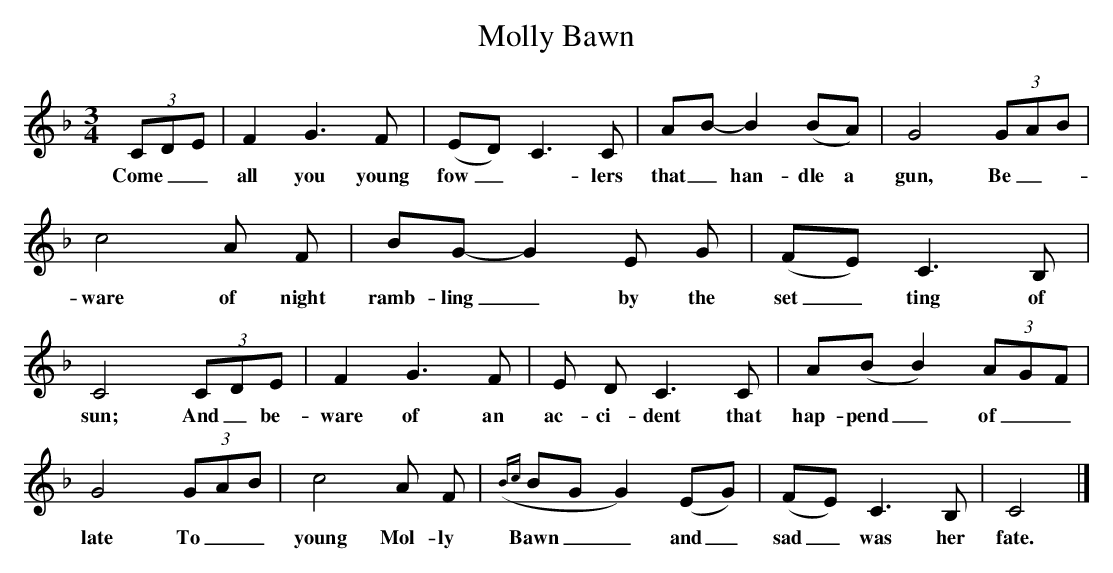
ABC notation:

X:1
T:Molly Bawn
M:3/4
L:1/8
K:F
(3CDE|F2G3F|(ED) C3C|AB- B2(BA)|G4 (3GAB|c4A F|BG- G2E G|(FE) C3B,|C4 (3CDE|F2G3F|E D C3C|A(B B2) (3AGF|G4 (3GAB|c4A F|({B-c} BG G2)(EG)|(FE) C3B,|C4|]
w:Come__ all you young fow_-lers that_ han-dle a gun, Be_- ware of night ramb-ling_ by the set_ting of sun; And_ be-ware of an ac-ci-dent that hap-pend_ of__ late To__ young Mol-ly Bawn__ and_ sad_ was her fate.
